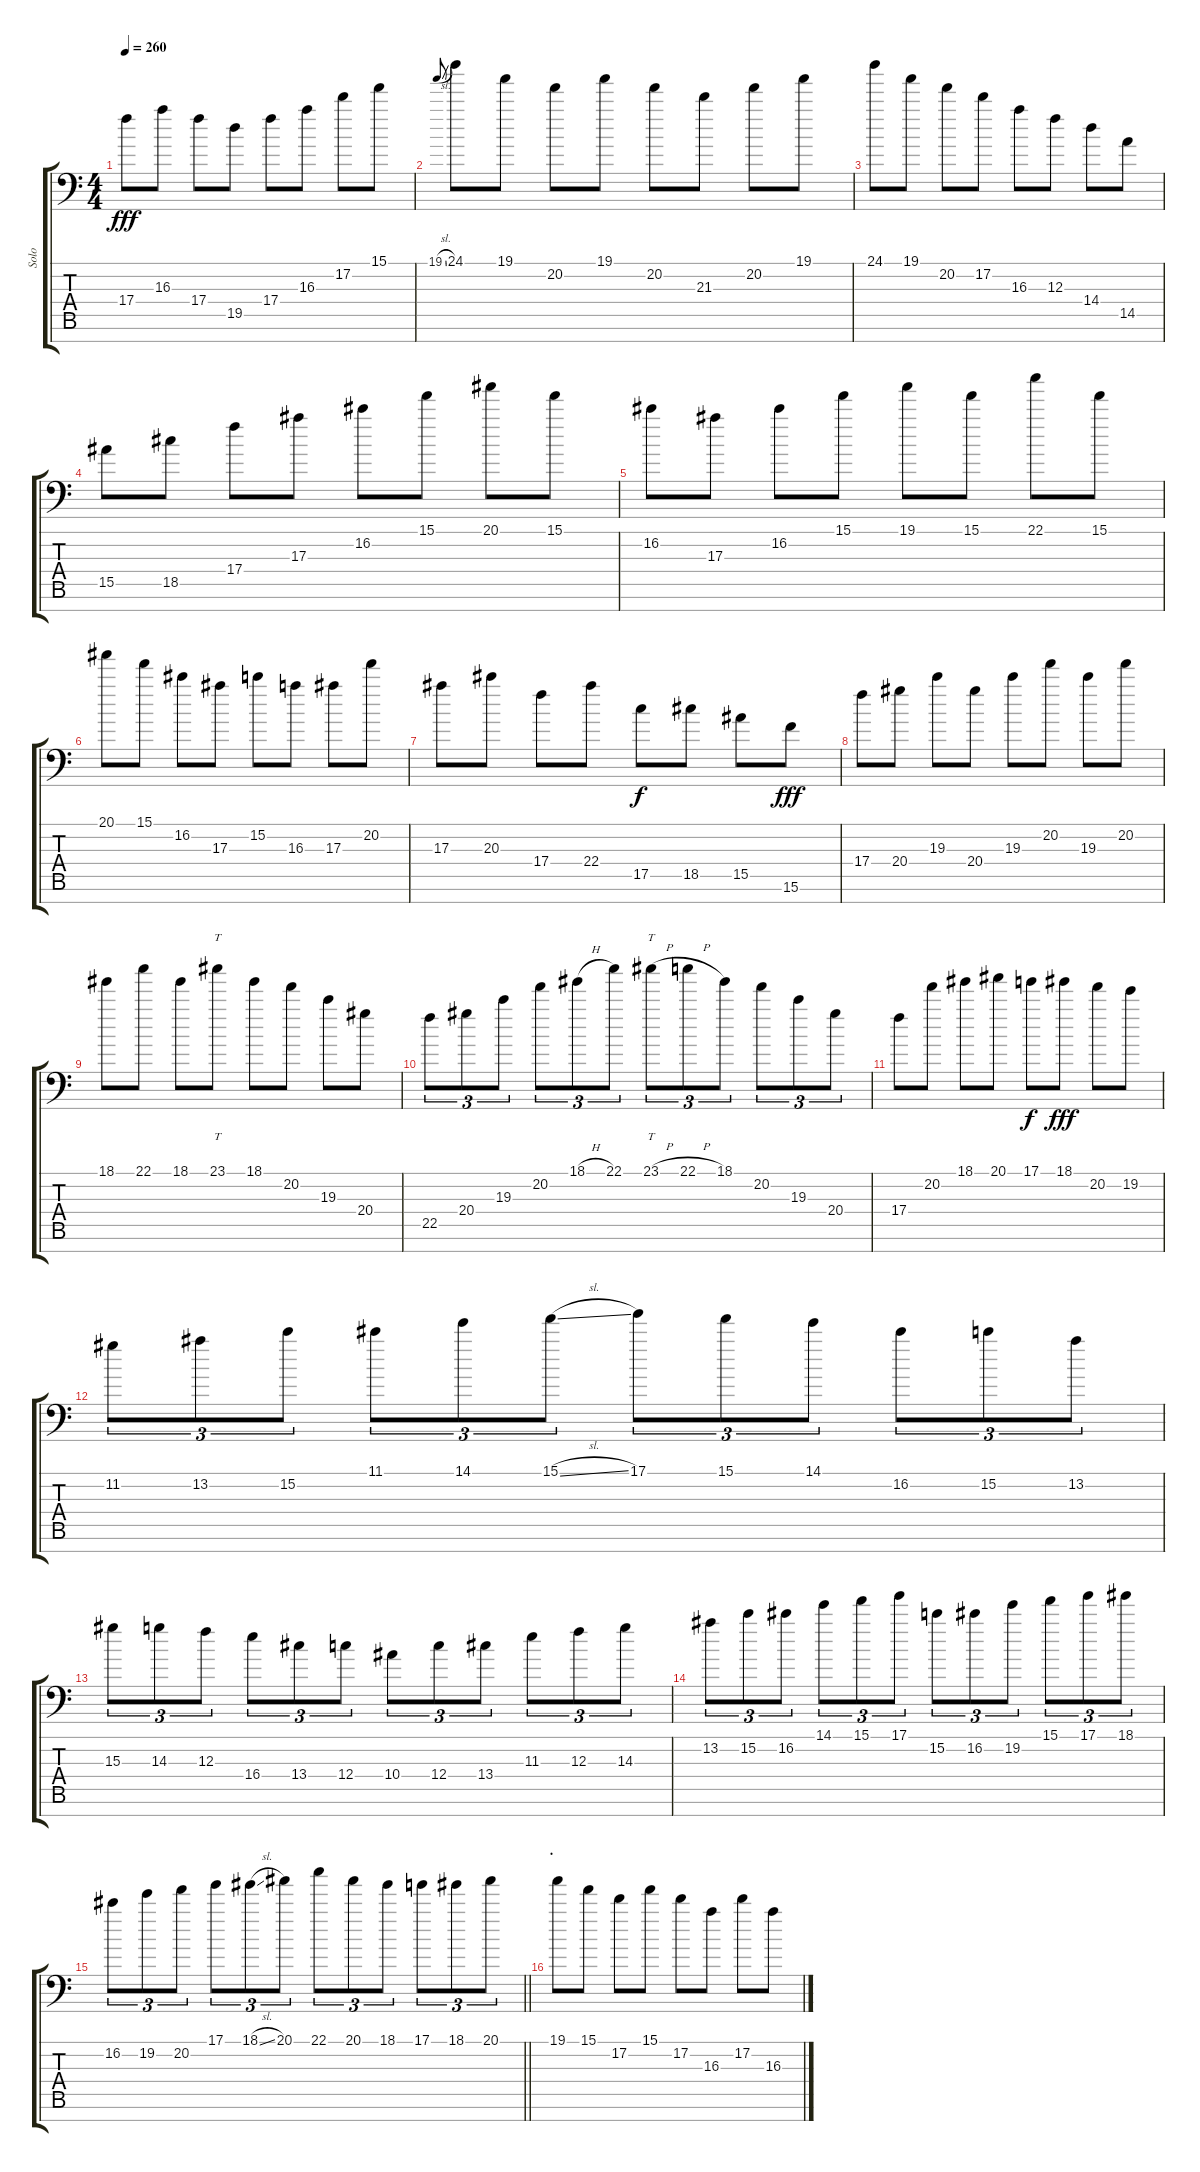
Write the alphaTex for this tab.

\track ("Solo" "Solo") {instrument distortionguitar}
\staff {score tabs}
\tuning (D4 A3 F3 C3 G2 D2 G1) {hide}
\ts (4 4)
\tempo 260
\clef f4
\ks c
17.4.8{dy fff} 16.3.8 17.4.8 19.5.8 17.4.8 16.3.8 17.2.8 15.1.8 |
19.1{sl}.8{gr onbeat} 24.1.8 19.1.8 20.2.8 19.1.8 20.2.8 21.3.8 20.2.8 19.1.8 |
24.1.8 19.1.8 20.2.8 17.2.8 16.3.8 12.3.8 14.4.8 14.5.8 |
15.5.8 18.5.8 17.4.8 17.3.8 16.2.8 15.1.8 20.1.8 15.1.8 |
16.2.8 17.3.8 16.2.8 15.1.8 19.1.8 15.1.8 22.1.8 15.1.8 |
20.1.8 15.1.8 16.2.8 17.3.8 15.2.8 16.3.8 17.3.8 20.2.8 |
17.3.8 20.3.8 17.4.8 22.4.8 17.5.8{dy f} 18.5.8 15.5.8 15.6.8{dy fff} |
17.4.8 20.4.8 19.3.8 20.4.8 19.3.8 20.2.8 19.3.8 20.2.8 |
18.1.8 22.1.8 18.1.8 23.1.8{tt} 18.1.8 20.2.8 19.3.8 20.4.8 |
22.5.8{tu (3 2)} 20.4.8{tu (3 2)} 19.3.8{tu (3 2)} 20.2.8{tu (3 2)} 18.1{h}.8{tu (3 2)} 22.1.8{tu (3 2)} 23.1{h}.8{tt tu (3 2)} 22.1{h}.8{tu (3 2)} 18.1.8{tu (3 2)} 20.2.8{tu (3 2)} 19.3.8{tu (3 2)} 20.4.8{tu (3 2)} |
17.4.8 20.2.8 18.1.8 20.1.8 17.1.8{dy f} 18.1.8{dy fff} 20.2.8 19.2.8 |
11.2.8{tu (3 2)} 13.2.8{tu (3 2)} 15.2.8{tu (3 2)} 11.1.8{tu (3 2)} 14.1.8{tu (3 2)} 15.1{sl}.8{tu (3 2)} 17.1.8{tu (3 2)} 15.1.8{tu (3 2)} 14.1.8{tu (3 2)} 16.2.8{tu (3 2)} 15.2.8{tu (3 2)} 13.2.8{tu (3 2)} |
15.3.8{tu (3 2)} 14.3.8{tu (3 2)} 12.3.8{tu (3 2)} 16.4.8{tu (3 2)} 13.4.8{tu (3 2)} 12.4.8{tu (3 2)} 10.4.8{tu (3 2)} 12.4.8{tu (3 2)} 13.4.8{tu (3 2)} 11.3.8{tu (3 2)} 12.3.8{tu (3 2)} 14.3.8{tu (3 2)} |
13.2.8{tu (3 2)} 15.2.8{tu (3 2)} 16.2.8{tu (3 2)} 14.1.8{tu (3 2)} 15.1.8{tu (3 2)} 17.1.8{tu (3 2)} 15.2.8{tu (3 2)} 16.2.8{tu (3 2)} 19.2.8{tu (3 2)} 15.1.8{tu (3 2)} 17.1.8{tu (3 2)} 18.1.8{tu (3 2)} |
\barLineRight lightlight
16.2.8{tu (3 2)} 19.2.8{tu (3 2)} 20.2.8{tu (3 2)} 17.1.8{tu (3 2)} 18.1{sl}.8{tu (3 2)} 20.1.8{tu (3 2)} 22.1.8{tu (3 2)} 20.1.8{tu (3 2)} 18.1.8{tu (3 2)} 17.1.8{tu (3 2)} 18.1.8{tu (3 2)} 20.1.8{tu (3 2)} |
\section ("" ".")
19.1.8 15.1.8 17.2.8 15.1.8 17.2.8 16.3.8 17.2.8 16.3.8
